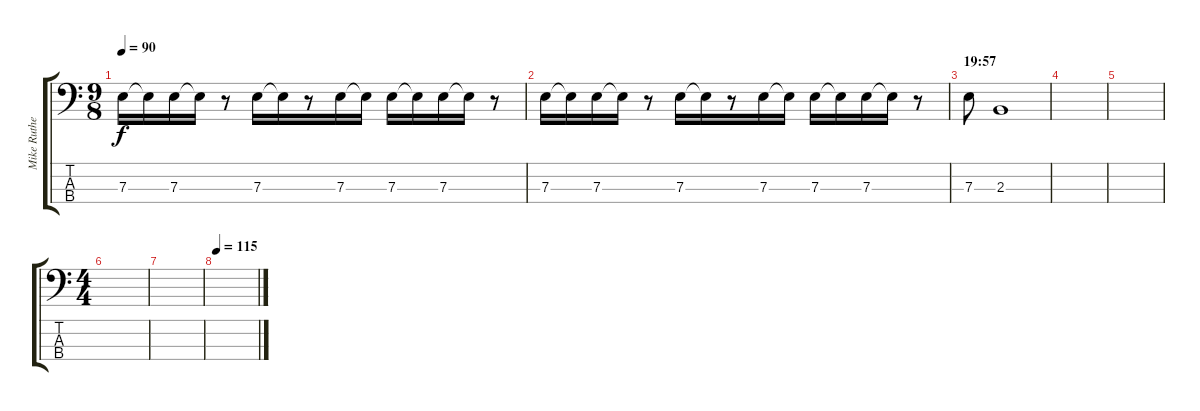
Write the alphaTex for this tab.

\track ("Mike Rutherford (bass)" "Mike Ruthe") {instrument electricbassfinger}
\staff {score tabs}
\tuning (G2 D2 A1 E1) {hide}
\ts (9 8)
\tempo 90
\clef f4
\ks c
7.3.16{dy f} 7.3{t}.16 7.3.16 7.3{t}.16 r.8 7.3.16 7.3{t}.16 r.8 7.3.16 7.3{t}.16 7.3.16 7.3{t}.16 7.3.16 7.3{t}.16 r.8 |
7.3.16 7.3{t}.16 7.3.16 7.3{t}.16 r.8 7.3.16 7.3{t}.16 r.8 7.3.16 7.3{t}.16 7.3.16 7.3{t}.16 7.3.16 7.3{t}.16 r.8 |
\section ("" "19:57")
7.3.8 2.3.1 |
|
|
\ts (4 4)
|
|
\tempo 115
